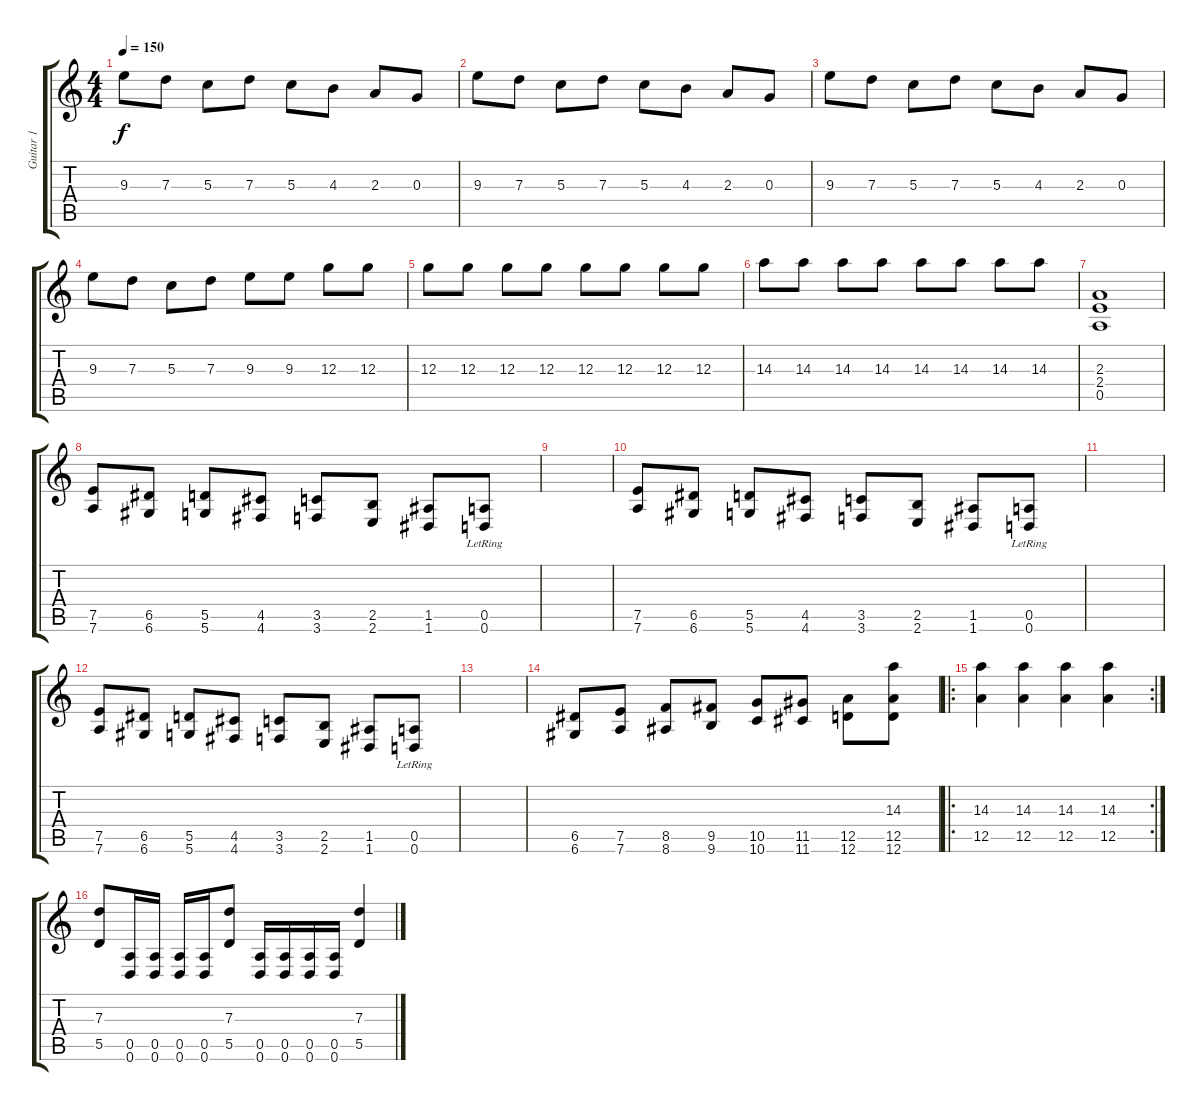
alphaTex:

\track ("Guitar 1" "Guitar 1") {instrument overdrivenguitar}
\staff {score tabs}
\tuning (E4 B3 G3 D3 A2 D2) {hide}
\ts (4 4)
\tempo 150
\clef g2
\ks c
9.3.8{dy f} 7.3.8 5.3.8 7.3.8 5.3.8 4.3.8 2.3.8 0.3.8 |
9.3.8 7.3.8 5.3.8 7.3.8 5.3.8 4.3.8 2.3.8 0.3.8 |
9.3.8 7.3.8 5.3.8 7.3.8 5.3.8 4.3.8 2.3.8 0.3.8 |
9.3.8 7.3.8 5.3.8 7.3.8 9.3.8 9.3.8 12.3.8 12.3.8 |
12.3.8 12.3.8 12.3.8 12.3.8 12.3.8 12.3.8 12.3.8 12.3.8 |
14.3.8 14.3.8 14.3.8 14.3.8 14.3.8 14.3.8 14.3.8 14.3.8 |
(2.3 2.4 0.5).1 |
(7.5 7.6).8 (6.5 6.6).8 (5.5 5.6).8 (4.5 4.6).8 (3.5 3.6).8 (2.5 2.6).8 (1.5 1.6).8 (0.5{lr} 0.6{lr}).8 |
|
(7.5 7.6).8 (6.5 6.6).8 (5.5 5.6).8 (4.5 4.6).8 (3.5 3.6).8 (2.5 2.6).8 (1.5 1.6).8 (0.5{lr} 0.6{lr}).8 |
|
(7.5 7.6).8 (6.5 6.6).8 (5.5 5.6).8 (4.5 4.6).8 (3.5 3.6).8 (2.5 2.6).8 (1.5 1.6).8 (0.5{lr} 0.6{lr}).8 |
|
(6.5 6.6).8 (7.5 7.6).8 (8.5 8.6).8 (9.5 9.6).8 (10.5 10.6).8 (11.5 11.6).8 (12.5 12.6).8 (14.3 12.5 12.6).8 |
\ro
\rc 2
(14.3 12.5).4 (14.3 12.5).4 (14.3 12.5).4 (14.3 12.5).4 |
(7.3 5.5).8 (0.5 0.6).16 (0.5 0.6).16 (0.5 0.6).16 (0.5 0.6).16 (7.3 5.5).8 (0.5 0.6).16 (0.5 0.6).16 (0.5 0.6).16 (0.5 0.6).16 (7.3 5.5).4
